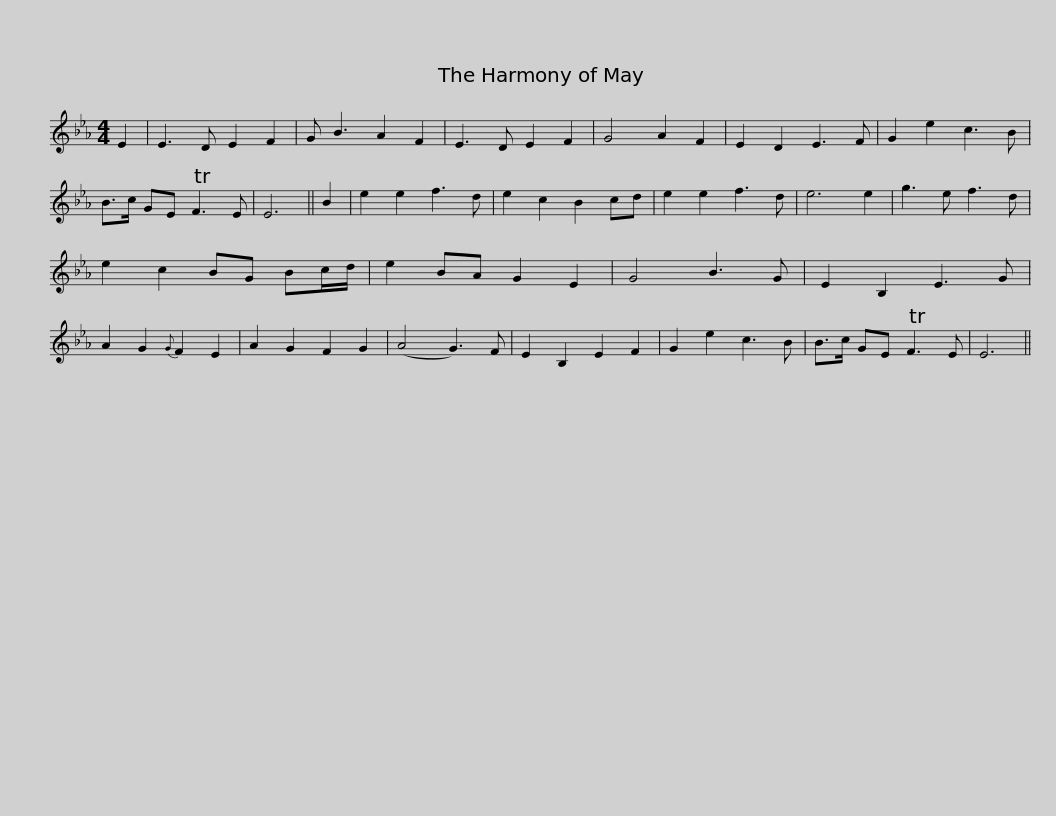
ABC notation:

X:1
L:1/8
M:4/4
I:linebreak $
K:Eb
V:1 treble
V:1
 E2 | E3 D E2 F2 | G B3 A2 F2 | E3 D E2 F2 | G4 A2 F2 | %5
 E2 D2 E3 F | G2 e2 c3 B | B>c GE TF3 E | E6 || B2 |$ %10
 e2 e2 f3 d | e2 c2 B2 cd | e2 e2 f3 d | e6 e2 | g3 e f3 d | %15
 e2 c2 BG Bc/d/ | e2 BA G2 E2 | G4 B3 G |$ E2 B,2 E3 G | A2 G2{G} F2 E2 | %20
 A2 G2 F2 G2 | (A4 G3) F | E2 B,2 E2 F2 | G2 e2 c3 B | B>c GE TF3 E | %25
 E6 || %26
